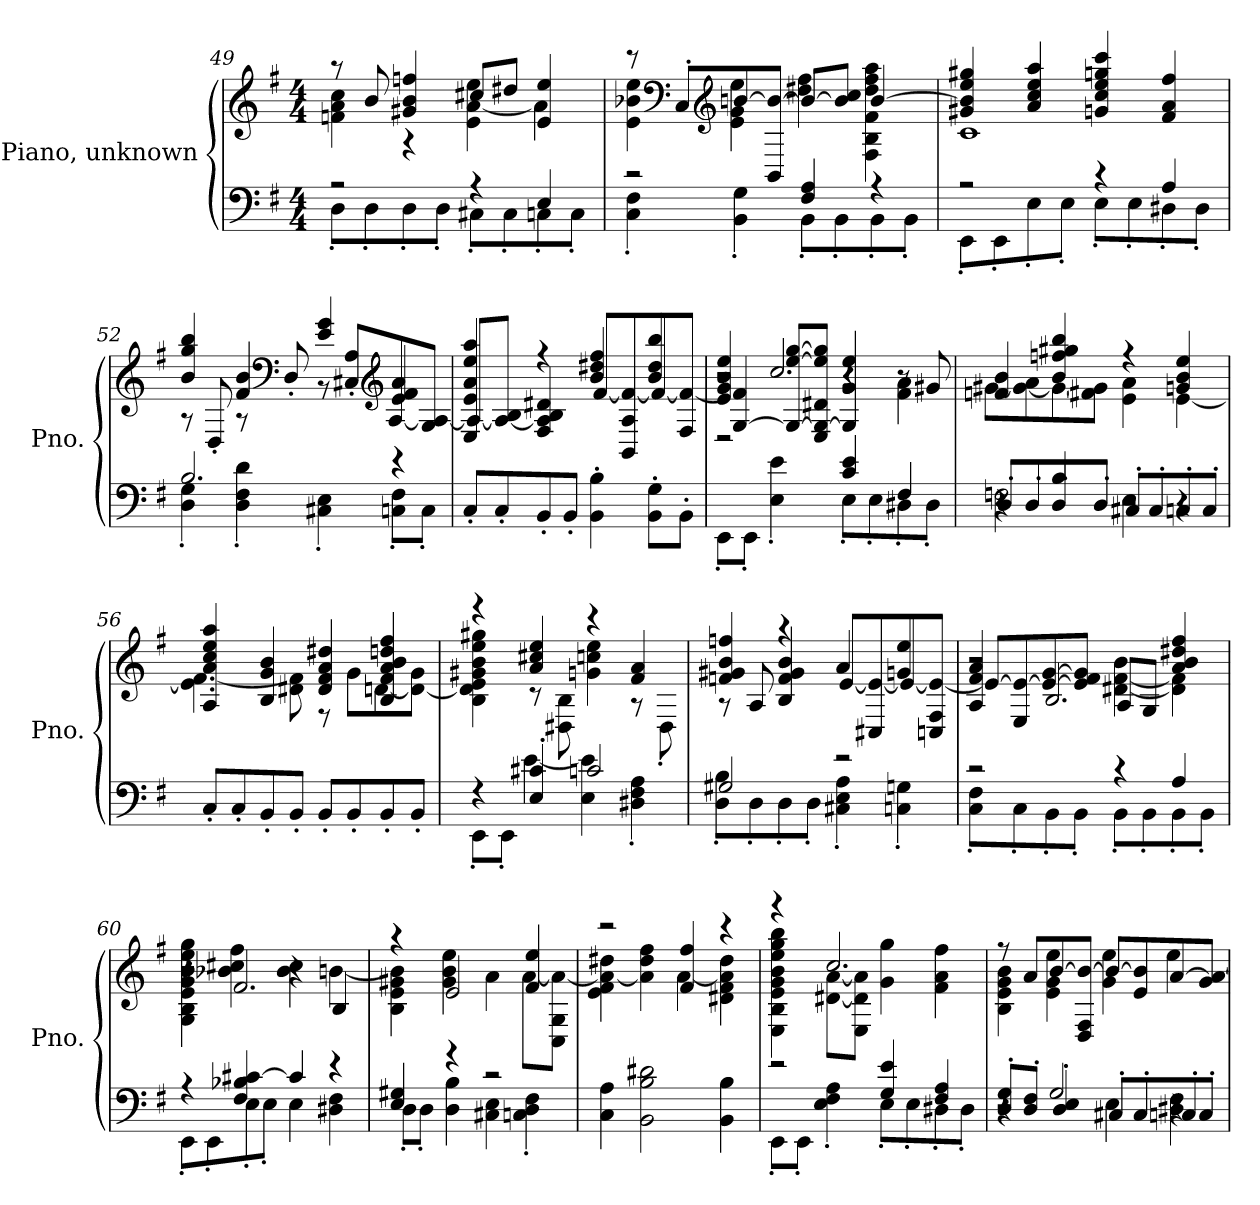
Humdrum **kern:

**kern	**kern
*part1	*part1
*staff2	*staff1
*I"Piano, unknown	*
*I'Pno.	*
*clefF4	*clefG2
*k[f#]	*k[f#]
*M4/4	*M4/4
=49	=49
*^	*^
2r	8D'\L	8r	4fn\ 4a\ 4cc\
.	8D'\	8b/	.
.	8D'\	4g#X/ 4b/ 4ffn/	4r
.	8D'\J	.	.
4r	8C#X'\L	8cc#X/L	4e\ [4a\ 4ee\
.	8C#'\	8dd#X/J	.
4E/	8Cn'\	4e/ 4ee/	4a\]
.	8C'\J	.	.
!!LO:LB:g=z	!!
=50	=50	=50	=50
2r	4C\' 4F#\'	8r	4e\ 4b-X\ 4ee\
*	*	*clefF4	*
.	.	8C'/L	.
*	*	*clefG2	*
.	4BB\' 4G\'	[8bn/	4e\ 4g\ 4ee\
.	.	8BB/ 8b/_J	.
4F#/ 4A/	8BB'\L	8b/L_	4dd#X\ 4ff#\
.	8BB'\	8b/] 8cc/J	.
4r	8BB'\	[4b/	4F#\ 4B\ 4f#\ 4dd#\ 4ff#\ 4aa\
.	8BB'\J	.	.
=51	=51	=51	=51
2r	8EE'\L	4g#X/ 4b/] 4ee/ 4gg#X/	1c
.	8EE'\	.	.
.	8E'\	4a/ 4cc/ 4ee/ 4aa/	.
.	8E'\J	.	.
4r	8E'\L	4gn/ 4cc/ 4ee/ 4ggn/ 4ccc/	.
.	8E'\	.	.
4A/	8D#X'\	4f#/ 4a/ 4ff#/	.
.	8D#'\J	.	.
=52	=52	=52	=52
2.B/	4D\' 4G\'	4b/ 4gg/ 4bb/	8r
.	.	.	8D'/
.	4D\' 4F#\' 4d\'	4f#/ 4b/	8r
*	*	*clefF4	*
.	.	.	8D'/
.	4C#X\' 4E\'	4e/ 4g/	8r
.	.	.	8C#X/' 8A/'L
*	*	*clefG2	*
4r	8Cn\' 8F#\'L	4e/ 4f#/ 4a/	[8A/
.	8C'\J	.	8G/ 8A/_J
*v	*v	*	*
!!LO:PB:g=z	!!
=53	=53	=53
8C'/L	4E/ 4e/ 4a/ 4ee/ 4aa/	8A/L_
8C'/	.	8A/_ 8B/J
8BB'/	4r	4F#/ 4A/] 4B/ 4d#X/
8BB'/J	.	.
4BB\' 4B\'	4b/ 4dd#X/ 4ff#/	[8f#/L
.	.	8BB/ 8A/ 8f#/_
8BB\' 8G\'L	4b/ 4dd#/ 4bb/	8f#/_
8BB'\J	.	8F#/ 8f#/_J
=54	=54	=54
*^	*	*^
2r	8EE'\L	4e/ 4g/ 4b/ 4ee/	2r	[4G/ 4f#/]
.	8EE'\J	.	.	.
.	4E\' 4e\'	2.cc/	.	8G/_ [8ee/ [8gg/L
.	.	.	.	8E/ 8G/_ 8d#X/ 8ee/] 8gg/]J
4c/ 4e/	8E'\L	.	4r	4G/] 4g/ 4ee/
.	8E'\	.	.	.
4F#/	8D#X'\	.	4f#\ 4a\	8r
.	8D#'\J	.	.	8g#X/
*	*	*	*v	*v
=55	=55	=55	=55
*	*^	*	*
4r	2Fn\	8D'/L	4fn/ 4b/	[8g#X\L
.	.	8D'/	.	8g#\_ 8a\
4B/	.	8D'/	4b/ 4ffn/ 4gg#X/ 4bb/	8g#\_
.	.	8D'/J	.	8f#X\ 8g#\]J
2r	4E\	8C#X'/L	4r	4e\ 4a\
.	.	8C#'/	.	.
.	4r	8Cn'/	4gn/ 4b/ 4ee/	[4e\
.	.	8C'/J	.	.
*v	*v	*v	*	*
!!LO:LB:g=z	!!
=56	=56	=56
8C'/L	4A/ 4a/ 4cc/ 4ee/ 4aa/	4.e\] [4.f#\
8C'/	.	.
8BB'/	4B/ 4g/ 4b/	.
8BB'/J	.	8d#X\ 8f#\]
8BB'/L	4d#/ 4f#/ 4a/ 4dd#X/	8r
8BB'/	.	8g\L
8BB'/	4B/ 4f#/ 4a/ 4b/ 4ddn/ 4ff#/	[8dn\
8BB'/J	.	8d\_ 8g\J
=57	=57	=57
*^	*	*
4r	8EE'\L	4r	4B\ 4d\] 4e\ 4g#X\ 4b\ 4ee\ 4gg#X\
.	8EE'\J	.	.
4E/' 4c#X/'	[4e\	4a/ 4cc#X/ 4ee/	8r
.	.	.	8D#X\ 8B\
2cn/	4E\ 4e\]	4r	4gn\ 4ccn\ 4ee\
.	4D#X\' 4F#\' 4A\'	4f#/ 4a/	8r
.	.	.	8D#'\
=58	=58	=58	=58
2G#X/	8D\' 8B\'L	4fn/ 4g#X/ 4b/ 4ffn/	8r
.	8D'\	.	8A/
.	8D'\	4r	4B/ 4f/ 4g#/ 4b/
.	8D'\J	.	.
2r	4C#X\' 4E\' 4A\'	4a/	[8e/L
.	.	.	8C#X/ 8e/_
.	4Cn\' 4Gn\'	4gn/ 4ee/	8e/_
.	.	.	8Cn/ 8F#/ 8e/_J
!!LO:LB:g=z
=59	=59	=59	=59
*	*	*	*^
2r	8C\' 8F#\'L	4A/ 4f#/ 4a/	2r	8e/L_
.	8C'\	.	.	8E/ 8e/_
.	8BB'\	2.B/	.	8e/_ [8g/
.	8BB'\J	.	.	8e/] 8f#/ 8g/]J
4r	8BB'\L	.	[4d#X\ [4f#\ 4b\	8A/L
.	8BB'\	.	.	8G/J
4A/	8BB'\	.	4d#\] 4f#\]	4a/ 4b/ 4dd#X/ 4ff#/
.	8BB'\J	.	.	.
=60	=60	=60	=60	=60
4r	8EE'\L	4r	4G\ 4B\ 4e\ 4g\ 4b\ 4ee\ 4gg\	2r
.	8EE'\	.	.	.
4F#/ 4B-X/ [4c#X/	8E'\	2.f#/	4b-X\ 4cc#X\ 4ff#\	.
.	8E'\J	.	.	.
4c#/]	4E\	.	4b-\ 4cc#\	4r
4r	4D#X\ 4F#\	.	[4bn\	4B/
*	*	*	*v	*v
=61	=61	=61	=61
4E/ 4G#X/	8D'\L	4r	4B\ 4e\ 4g#X\ 4b\]
.	8D'\J	.	.
4r	4D\ 4B\	2e/	4g#\ 4b\ 4ee\
2r	4C#X\ 4E\	.	4a\
.	4Cn\' 4D\' 4F#\'	4f#/ 4ee/	[8a\L
.	.	.	8C\ 8G\ 8a\_J
*v	*v	*	*
=62	=62	=62
4C\ 4A\	2r	4e\ 4f#\ 4a\_ 4dd#X\
2BB\ 2B\ 2d#X\	.	4a\] 4dd#\ 4ff#\
.	4f#/ 4ff#/	[4a\
4BB\ 4B\	4r	4d#X\ 4f#\ 4a\] 4dd#\
!!LO:LB:g=z	!!
=63	=63	=63
*^	*	*
2r	8EE'\L	4r	4E\ 4B\ 4e\ 4g\ 4b\ 4ee\ 4gg\ 4bb\
.	8EE'\J	.	.
.	4E\' 4F#\' 4A\'	2.cc/	[8d#X\ [8a\L
.	.	.	8E\ 8d#\] 8a\]J
4G/ 4e/	8E'\L	.	4g\ 4gg\
.	8E'\	.	.
4F#/ 4A/	8D#X'\	.	4f#\ 4a\ 4ff#\
.	8D#'\J	.	.
=64	=64	=64	=64
*	*^	*	*
4r	2r	8D/' 8G/'L	8r	4B\ 4e\ 4g\ 4b\
.	.	8D/' 8F#/'J	8a/L	.
2G/	.	4D/' 4E/'	[8b/	4e\ 4g\ 4ee\
.	.	.	8D/ 8F#/ 8b/_J	.
.	4E\	8C#X'/L	8b/L_	4g\ 4ee\
.	.	8C#'/	8e/ 8b/]	.
4r	4D#X\ 4F#\	8Cn'/	[8a/	4ee\
.	.	8C'/J	8g/ 8a/_J	.
*v	*v	*v	*	*
*	*v	*v
=	=
*-	*-
